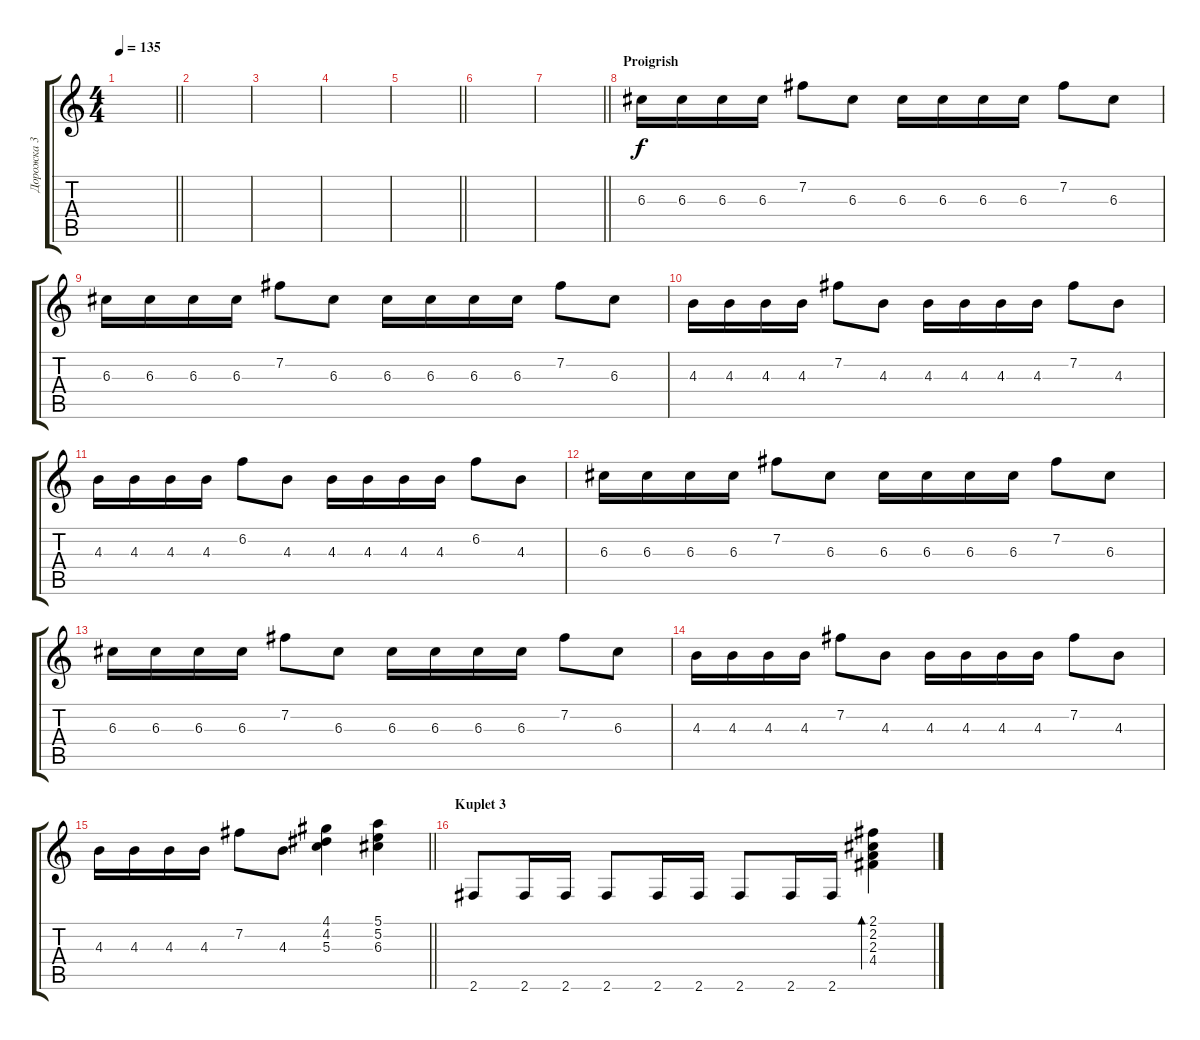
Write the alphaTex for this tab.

\track ("Дорожка 3" "Дорожка 3") {instrument acousticguitarsteel}
\staff {score tabs}
\tuning (E4 B3 G3 D3 A2 E2) {hide}
\ts (4 4)
\tempo 135
\clef g2
\barLineRight lightlight
\ks c
|
|
|
|
\barLineRight lightlight
|
|
\barLineRight lightlight
|
\section ("" "Proigrish")
6.3.16 6.3.16 6.3.16 6.3.16 7.2.8 6.3.8 6.3.16 6.3.16 6.3.16 6.3.16 7.2.8 6.3.8 |
6.3.16 6.3.16 6.3.16 6.3.16 7.2.8 6.3.8 6.3.16 6.3.16 6.3.16 6.3.16 7.2.8 6.3.8 |
4.3.16 4.3.16 4.3.16 4.3.16 7.2.8 4.3.8 4.3.16 4.3.16 4.3.16 4.3.16 7.2.8 4.3.8 |
4.3.16 4.3.16 4.3.16 4.3.16 6.2.8 4.3.8 4.3.16 4.3.16 4.3.16 4.3.16 6.2.8 4.3.8 |
6.3.16 6.3.16 6.3.16 6.3.16 7.2.8 6.3.8 6.3.16 6.3.16 6.3.16 6.3.16 7.2.8 6.3.8 |
6.3.16 6.3.16 6.3.16 6.3.16 7.2.8 6.3.8 6.3.16 6.3.16 6.3.16 6.3.16 7.2.8 6.3.8 |
4.3.16 4.3.16 4.3.16 4.3.16 7.2.8 4.3.8 4.3.16 4.3.16 4.3.16 4.3.16 7.2.8 4.3.8 |
\barLineRight lightlight
4.3.16 4.3.16 4.3.16 4.3.16 7.2.8 4.3.8 (4.1 4.2 5.3).4 (5.1 5.2 6.3).4 |
\section ("" "Kuplet 3")
2.6.8 2.6.16 2.6.16 2.6.8 2.6.16 2.6.16 2.6.8 2.6.16 2.6.16 (2.1 2.2 2.3 4.4).4{bd 60}
